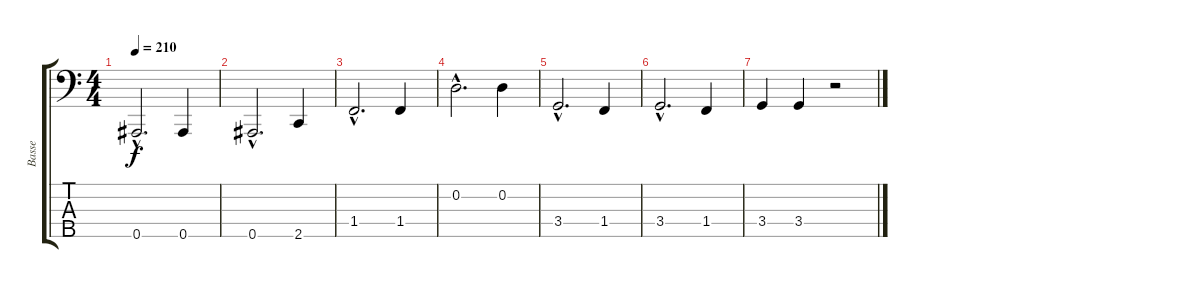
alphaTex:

\track ("Basse" "Basse") {instrument acousticbass}
\staff {score tabs}
\tuning (G2 D2 A1 E1 Bb0) {hide}
\ts (4 4)
\tempo 210
\clef f4
\ks c
0.5{hac}.2{d dy f} 0.5.4 |
0.5{hac}.2{d} 2.5.4 |
1.4{hac}.2{d} 1.4.4 |
0.2{hac}.2{d} 0.2.4 |
3.4{hac}.2{d} 1.4.4 |
3.4{hac}.2{d} 1.4.4 |
3.4.4 3.4.4 r.2
